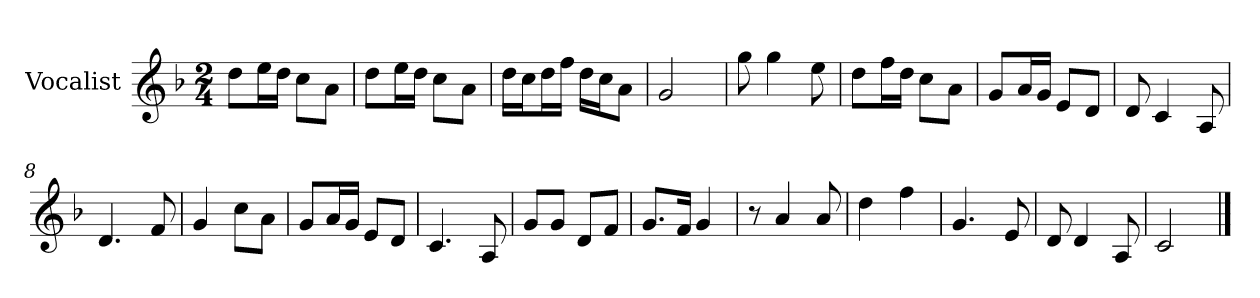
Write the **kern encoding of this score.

**kern
*part1
*staff1
*I"Vocalist
*k[b-]
*F:
*M2/4
=
8ddL
16eeL
16ddJJ
8ccL
8aJ
=1
8ddL
16eeL
16ddJJ
8ccL
8aJ
=2
16ddLL
16ccJ
16ddL
16ffJJ
16ddLL
16ccJ
8aJ
=3
2g
=4
8gg
4gg
8ee
=5
8ddL
16ffL
16ddJJ
8ccL
8aJ
=6
8gL
16aL
16gJJ
8eL
8dJ
=7
8d
4c
8A
=8
4.d
8f
=9
4g
8ccL
8aJ
=10
8gL
16aL
16gJJ
8eL
8dJ
=11
4.c
8A
=12
8gL
8gJ
8dL
8fJ
=13
8.gL
16fJk
4g
=14
8r
4a
8a
=15
4dd
4ff
=16
4.g
8e
=17
8d
4d
8A
=18
2c
==
*-
